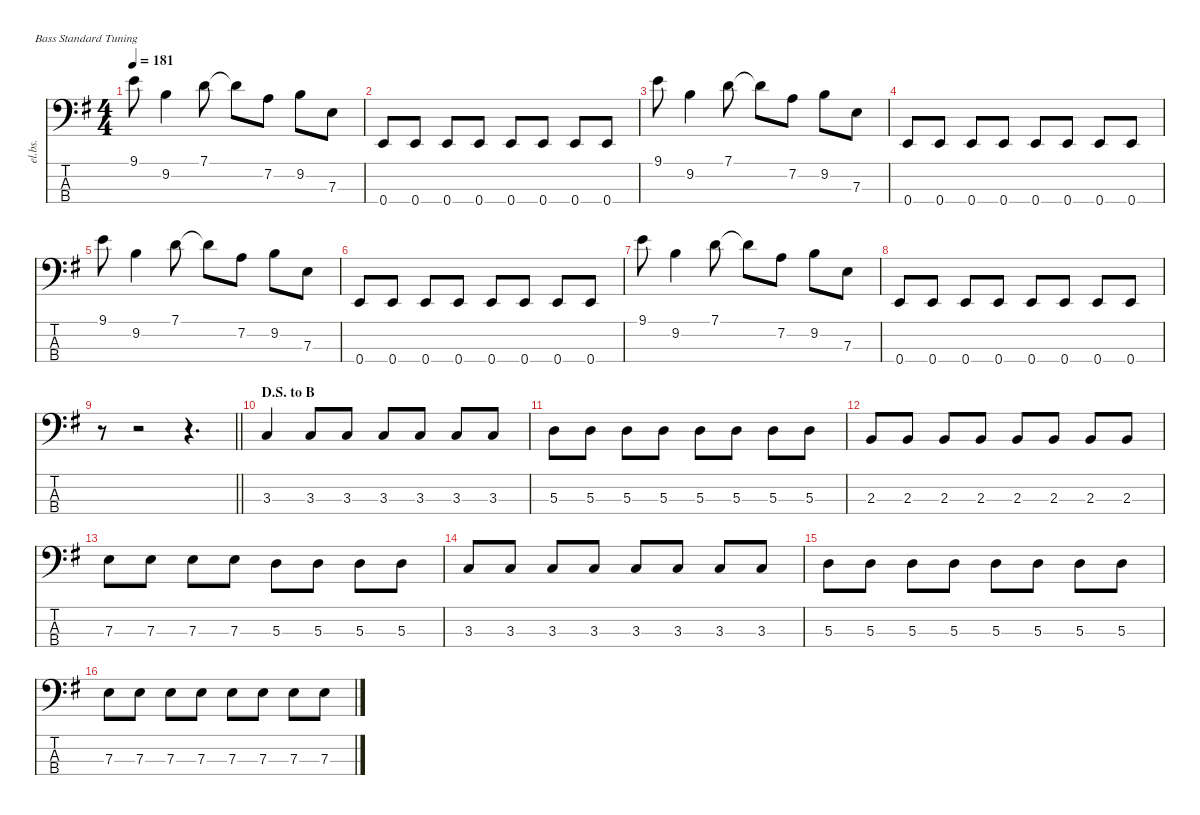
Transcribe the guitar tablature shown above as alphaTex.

\defaultSystemsLayout 4
\hideDynamics
\bracketExtendMode nobrackets
\track ("Bass" "el.bs.") {instrument electricbassfinger}
\staff {score tabs}
\tuning (G2 D2 A1 E1)
\ts (4 4)
\tempo 181
\clef f4
\ks g
9.1{acc forcenatural}.8{dy f} 9.2{acc forcenatural}.4 7.1{acc forcenatural}.8 7.1{t acc forcenatural}.8 7.2{acc forcenatural}.8 9.2{acc forcenatural}.8 7.3{acc forcenatural}.8 |
0.4{acc forcenatural}.8 0.4{acc forcenatural}.8 0.4{acc forcenatural}.8 0.4{acc forcenatural}.8 0.4{acc forcenatural}.8 0.4{acc forcenatural}.8 0.4{acc forcenatural}.8 0.4{acc forcenatural}.8 |
9.1{acc forcenatural}.8 9.2{acc forcenatural}.4 7.1{acc forcenatural}.8 7.1{t acc forcenatural}.8 7.2{acc forcenatural}.8 9.2{acc forcenatural}.8 7.3{acc forcenatural}.8 |
0.4{acc forcenatural}.8 0.4{acc forcenatural}.8 0.4{acc forcenatural}.8 0.4{acc forcenatural}.8 0.4{acc forcenatural}.8 0.4{acc forcenatural}.8 0.4{acc forcenatural}.8 0.4{acc forcenatural}.8 |
9.1{acc forcenatural}.8 9.2{acc forcenatural}.4 7.1{acc forcenatural}.8 7.1{t acc forcenatural}.8 7.2{acc forcenatural}.8 9.2{acc forcenatural}.8 7.3{acc forcenatural}.8 |
0.4{acc forcenatural}.8 0.4{acc forcenatural}.8 0.4{acc forcenatural}.8 0.4{acc forcenatural}.8 0.4{acc forcenatural}.8 0.4{acc forcenatural}.8 0.4{acc forcenatural}.8 0.4{acc forcenatural}.8 |
9.1{acc forcenatural}.8 9.2{acc forcenatural}.4 7.1{acc forcenatural}.8 7.1{t acc forcenatural}.8 7.2{acc forcenatural}.8 9.2{acc forcenatural}.8 7.3{acc forcenatural}.8 |
0.4{acc forcenatural}.8 0.4{acc forcenatural}.8 0.4{acc forcenatural}.8 0.4{acc forcenatural}.8 0.4{acc forcenatural}.8 0.4{acc forcenatural}.8 0.4{acc forcenatural}.8 0.4{acc forcenatural}.8 |
\barLineRight lightlight
r.8 r.2 r.4{d} |
\section ("" "D.S. to B")
3.3{acc forcenatural}.4 3.3{acc forcenatural}.8 3.3{acc forcenatural}.8 3.3{acc forcenatural}.8 3.3{acc forcenatural}.8 3.3{acc forcenatural}.8 3.3{acc forcenatural}.8 |
5.3{acc forcenatural}.8 5.3{acc forcenatural}.8 5.3{acc forcenatural}.8 5.3{acc forcenatural}.8 5.3{acc forcenatural}.8 5.3{acc forcenatural}.8 5.3{acc forcenatural}.8 5.3{acc forcenatural}.8 |
2.3{acc forcenatural}.8 2.3{acc forcenatural}.8 2.3{acc forcenatural}.8 2.3{acc forcenatural}.8 2.3{acc forcenatural}.8 2.3{acc forcenatural}.8 2.3{acc forcenatural}.8 2.3{acc forcenatural}.8 |
7.3{acc forcenatural}.8 7.3{acc forcenatural}.8 7.3{acc forcenatural}.8 7.3{acc forcenatural}.8 5.3{acc forcenatural}.8 5.3{acc forcenatural}.8 5.3{acc forcenatural}.8 5.3{acc forcenatural}.8 |
3.3{acc forcenatural}.8 3.3{acc forcenatural}.8 3.3{acc forcenatural}.8 3.3{acc forcenatural}.8 3.3{acc forcenatural}.8 3.3{acc forcenatural}.8 3.3{acc forcenatural}.8 3.3{acc forcenatural}.8 |
5.3{acc forcenatural}.8 5.3{acc forcenatural}.8 5.3{acc forcenatural}.8 5.3{acc forcenatural}.8 5.3{acc forcenatural}.8 5.3{acc forcenatural}.8 5.3{acc forcenatural}.8 5.3{acc forcenatural}.8 |
7.3{acc forcenatural}.8 7.3{acc forcenatural}.8 7.3{acc forcenatural}.8 7.3{acc forcenatural}.8 7.3{acc forcenatural}.8 7.3{acc forcenatural}.8 7.3{acc forcenatural}.8 7.3{acc forcenatural}.8
